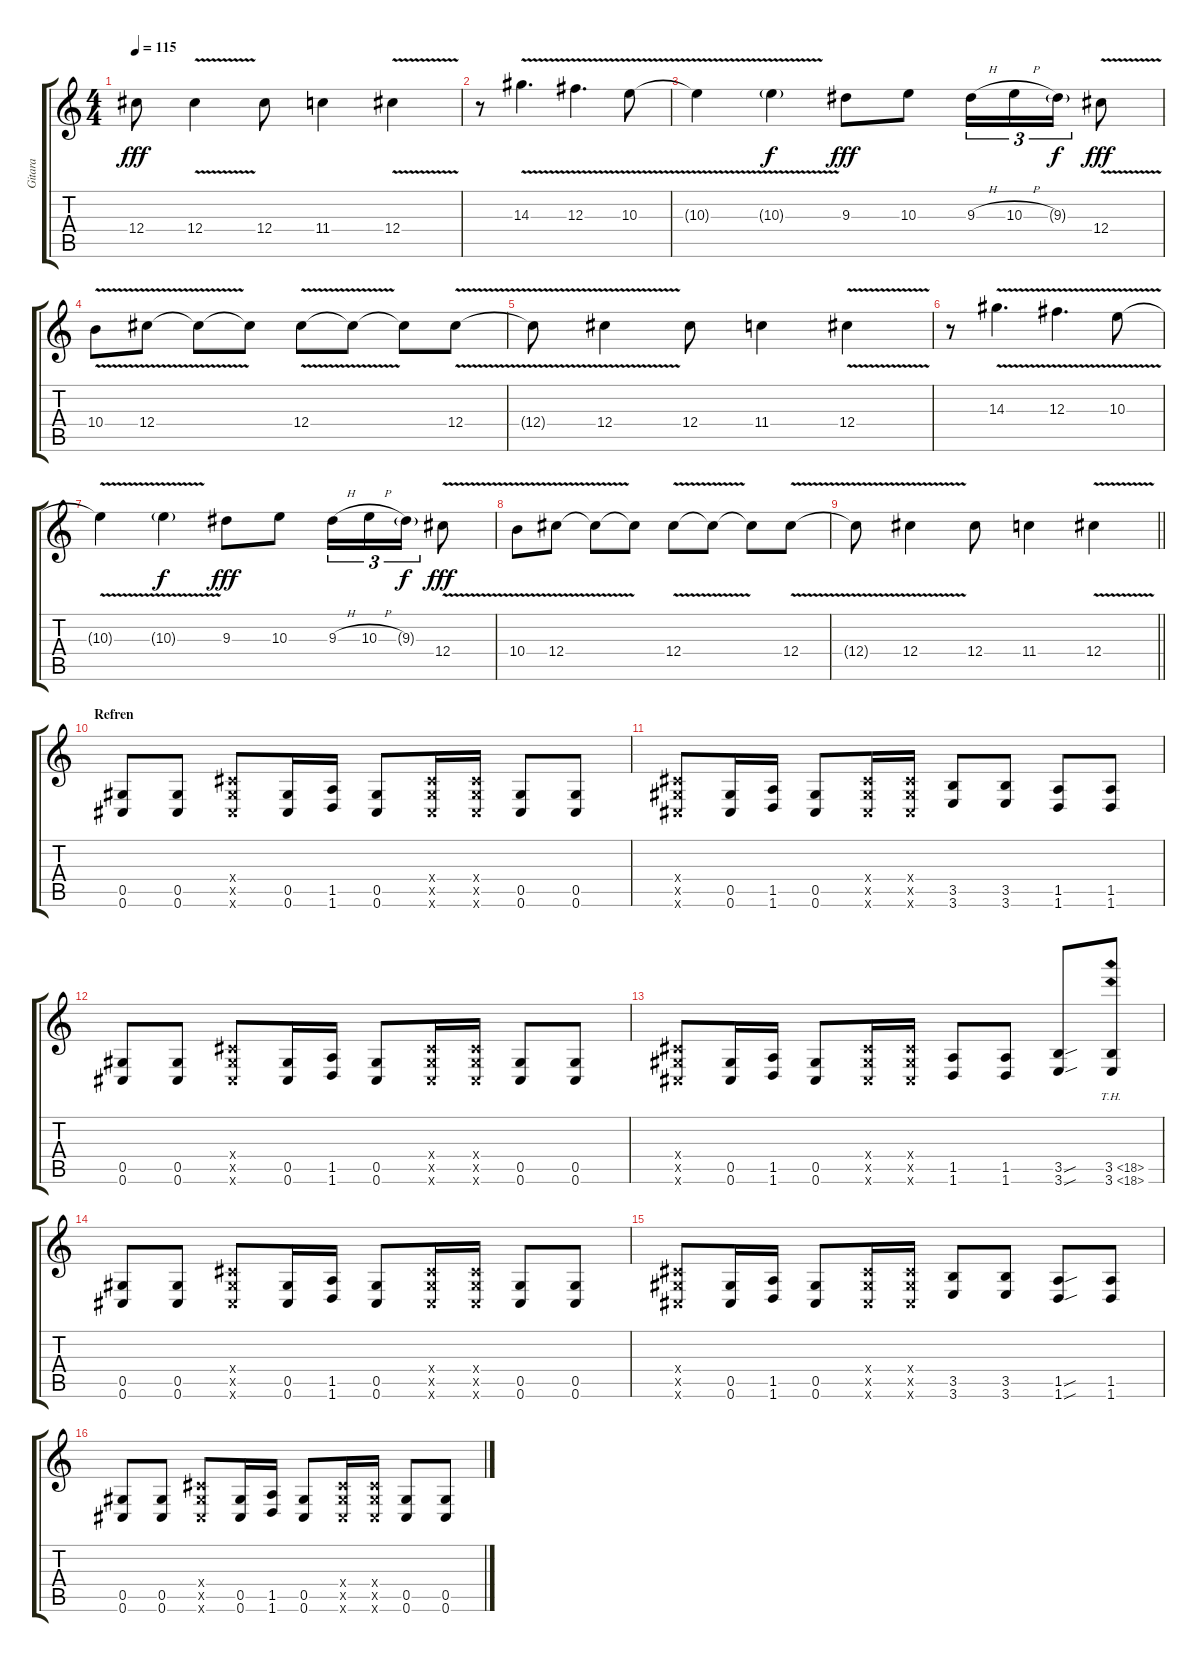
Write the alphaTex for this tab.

\track ("Gitara" "Gitara") {instrument distortionguitar}
\staff {score tabs}
\tuning (Eb4 Bb3 Gb3 Db3 Ab2 Db2) {hide}
\ts (4 4)
\tempo 115
\clef g2
\ks c
12.4{t}.8{dy fff} 12.4{v}.4 12.4.8 11.4.4 12.4{v}.4 |
r.8 14.3{v}.4{d} 12.3{v}.4{d} 10.3{v}.8 |
10.3{t}.4 10.3{v g}.4{dy f} 9.3.8{dy fff} 10.3.8 9.3{h}.16{tu (3 2)} 10.3{h}.16{tu (3 2)} 9.3{g}.16{tu (3 2) dy f} 12.4{v}.8{dy fff} |
10.4{v}.8 12.4{v}.8 12.4{t}.8 12.4{t}.8 12.4{v}.8 12.4{t}.8 12.4{t}.8 12.4{v}.8 |
12.4{t}.8 12.4{v}.4 12.4.8 11.4.4 12.4{v}.4 |
r.8 14.3{v}.4{d} 12.3{v}.4{d} 10.3{v}.8 |
10.3{t}.4 10.3{v g}.4{dy f} 9.3.8{dy fff} 10.3.8 9.3{h}.16{tu (3 2)} 10.3{h}.16{tu (3 2)} 9.3{g}.16{tu (3 2) dy f} 12.4{v}.8{dy fff} |
10.4{v}.8 12.4{v}.8 12.4{t}.8 12.4{t}.8 12.4{v}.8 12.4{t}.8 12.4{t}.8 12.4{v}.8 |
\barLineRight lightlight
12.4{t}.8 12.4{v}.4 12.4.8 11.4.4 12.4{v}.4 |
\section ("" "Refren")
(0.5 0.6).8{volume 16 instrument distortionguitar} (0.5 0.6).8 (0.4{x} 0.5{x} 0.6{x}).8 (0.5 0.6).16 (1.5 1.6).16 (0.5 0.6).8 (0.4{x} 0.5{x} 0.6{x}).16 (0.4{x} 0.5{x} 0.6{x}).16 (0.5 0.6).8 (0.5 0.6).8 |
(0.4{x} 0.5{x} 0.6{x}).8 (0.5 0.6).16 (1.5 1.6).16 (0.5 0.6).8 (0.4{x} 0.5{x} 0.6{x}).16 (0.4{x} 0.5{x} 0.6{x}).16 (3.5 3.6).8 (3.5 3.6).8 (1.5 1.6).8 (1.5 1.6).8 |
(0.5 0.6).8 (0.5 0.6).8 (0.4{x} 0.5{x} 0.6{x}).8 (0.5 0.6).16 (1.5 1.6).16 (0.5 0.6).8 (0.4{x} 0.5{x} 0.6{x}).16 (0.4{x} 0.5{x} 0.6{x}).16 (0.5 0.6).8 (0.5 0.6).8 |
(0.4{x} 0.5{x} 0.6{x}).8 (0.5 0.6).16 (1.5 1.6).16 (0.5 0.6).8 (0.4{x} 0.5{x} 0.6{x}).16 (0.4{x} 0.5{x} 0.6{x}).16 (1.5 1.6).8 (1.5 1.6).8 (3.5{sou} 3.6{sou}).8 (3.5{th 15} 3.6{th 15}).8 |
(0.5 0.6).8 (0.5 0.6).8 (0.4{x} 0.5{x} 0.6{x}).8 (0.5 0.6).16 (1.5 1.6).16 (0.5 0.6).8 (0.4{x} 0.5{x} 0.6{x}).16 (0.4{x} 0.5{x} 0.6{x}).16 (0.5 0.6).8 (0.5 0.6).8 |
(0.4{x} 0.5{x} 0.6{x}).8 (0.5 0.6).16 (1.5 1.6).16 (0.5 0.6).8 (0.4{x} 0.5{x} 0.6{x}).16 (0.4{x} 0.5{x} 0.6{x}).16 (3.5 3.6).8 (3.5 3.6).8 (1.5{sou} 1.6{sou}).8 (1.5 1.6).8 |
(0.5 0.6).8 (0.5 0.6).8 (0.4{x} 0.5{x} 0.6{x}).8 (0.5 0.6).16 (1.5 1.6).16 (0.5 0.6).8 (0.4{x} 0.5{x} 0.6{x}).16 (0.4{x} 0.5{x} 0.6{x}).16 (0.5 0.6).8 (0.5 0.6).8
